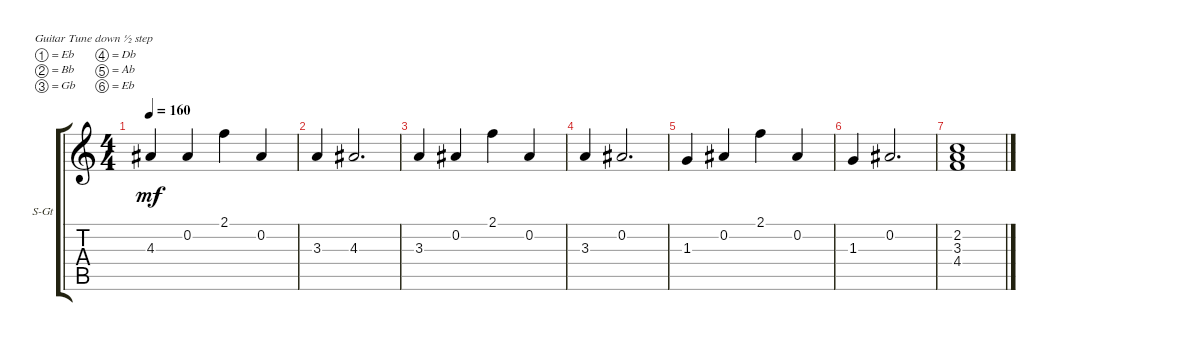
\defaultSystemsLayout 4
\bracketExtendMode groupsimilarinstruments
\firstSystemTrackNameOrientation horizontal
\otherSystemsTrackNameOrientation horizontal
\track ("Steel Guitar" "S-Gt") {instrument acousticguitarsteel}
\staff {score tabs}
\tuning (Eb4 Bb3 Gb3 Db3 Ab2 Eb2)
\ts (4 4)
\tempo 160
\clef g2
\ks c
4.3.4{dy mf} 0.2.4 2.1.4 0.2.4 |
3.3.4 4.3.2{d} |
3.3.4 0.2.4 2.1.4 0.2.4 |
3.3.4 0.2.2{d} |
1.3.4 0.2.4 2.1.4 0.2.4 |
1.3.4 0.2.2{d} |
(4.4 3.3 2.2).1
